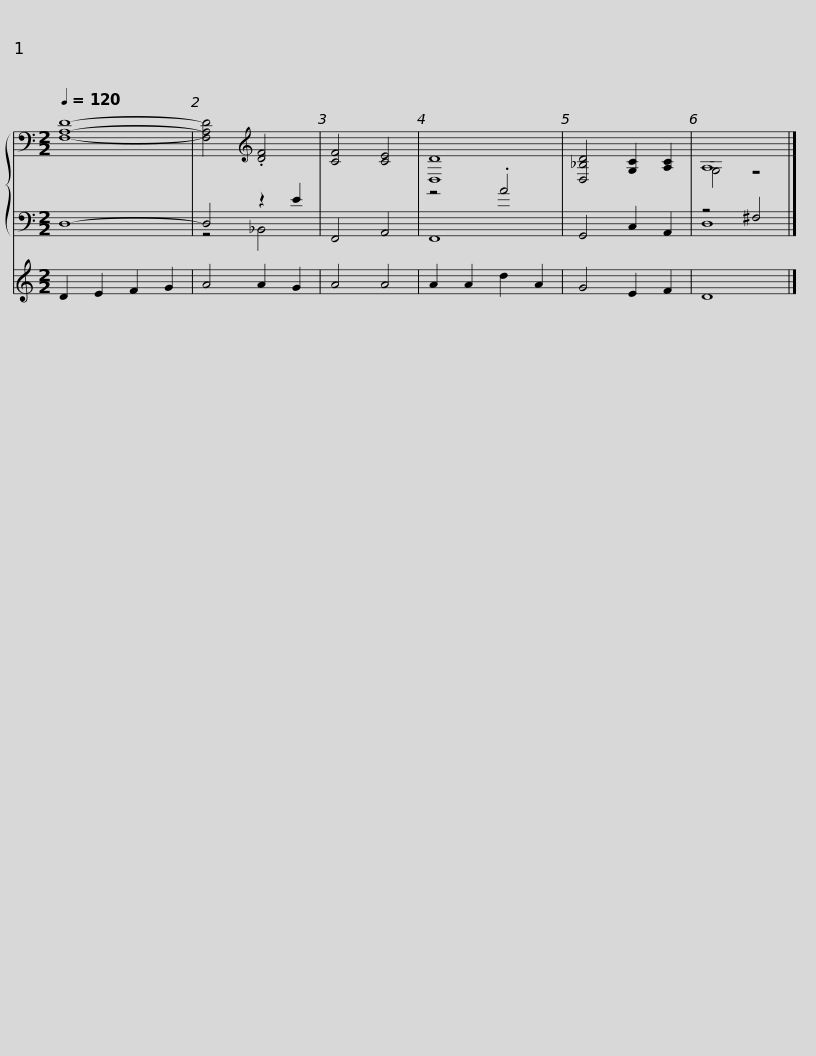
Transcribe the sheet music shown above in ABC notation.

X:1
%%score { ( 1 4 ) | ( 2 3 ) } 5
L:1/8
Q:1/4=120
M:2/2
I:linebreak $
K:C
V:1 bass
V:4 bass
V:2 bass
V:3 bass
V:5 treble
V:1
 [F,A,D]8- | [F,A,D]4[K:treble] .[DF]4 | [CF]4 [CE]4 | [D,D]8 | [D,_B,D]4 [G,C]2 [A,C]2 | %5
 A,8 |] %6
V:2
 D,8- | D,4 z2 E2 | F,,4 A,,4 | z4 .A4 | G,,4 C,2 A,,2 | %5
 z4 ^F,4 |] %6
V:3
 x8 | z4 _B,,4 | x8 | F,,8 | x8 | %5
 D,8 |] %6
V:4
 x8 | x4[K:treble] x4 | x8 | x8 | x8 | %5
 G,4 z4 |] %6
V:5
 D2 E2 F2 G2 | A4 A2 G2 | A4 A4 | A2 A2 d2 A2 | G4 E2 F2 | %5
 D8 |] %6
